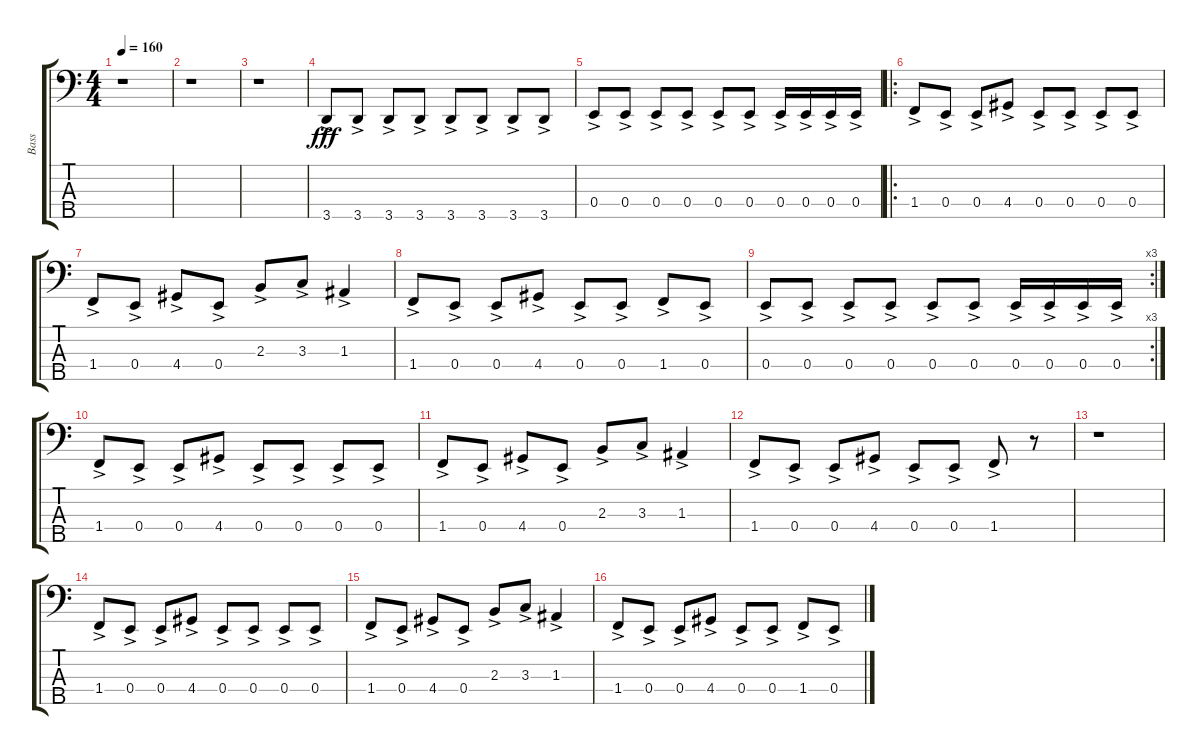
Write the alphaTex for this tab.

\track ("Bass" "Bass") {instrument electricbasspick}
\staff {score tabs}
\tuning (G2 D2 A1 E1 B0) {hide}
\ts (4 4)
\tempo 160
\clef f4
\ks c
r.1{dy fff} |
r.1 |
r.1 |
3.5{ac}.8 3.5{ac}.8 3.5{ac}.8 3.5{ac}.8 3.5{ac}.8 3.5{ac}.8 3.5{ac}.8 3.5{ac}.8 |
0.4{ac}.8 0.4{ac}.8 0.4{ac}.8 0.4{ac}.8 0.4{ac}.8 0.4{ac}.8 0.4{ac}.16 0.4{ac}.16 0.4{ac}.16 0.4{ac}.16 |
\ro
1.4{ac}.8 0.4{ac}.8 0.4{ac}.8 4.4{ac}.8 0.4{ac}.8 0.4{ac}.8 0.4{ac}.8 0.4{ac}.8 |
1.4{ac}.8 0.4{ac}.8 4.4{ac}.8 0.4{ac}.8 2.3{ac}.8 3.3{ac}.8 1.3{ac}.4 |
1.4{ac}.8 0.4{ac}.8 0.4{ac}.8 4.4{ac}.8 0.4{ac}.8 0.4{ac}.8 1.4{ac}.8 0.4{ac}.8 |
\rc 3
0.4{ac}.8 0.4{ac}.8 0.4{ac}.8 0.4{ac}.8 0.4{ac}.8 0.4{ac}.8 0.4{ac}.16 0.4{ac}.16 0.4{ac}.16 0.4{ac}.16 |
1.4{ac}.8 0.4{ac}.8 0.4{ac}.8 4.4{ac}.8 0.4{ac}.8 0.4{ac}.8 0.4{ac}.8 0.4{ac}.8 |
1.4{ac}.8 0.4{ac}.8 4.4{ac}.8 0.4{ac}.8 2.3{ac}.8 3.3{ac}.8 1.3{ac}.4 |
1.4{ac}.8 0.4{ac}.8 0.4{ac}.8 4.4{ac}.8 0.4{ac}.8 0.4{ac}.8 1.4{ac}.8 r.8 |
r.1 |
1.4{ac}.8 0.4{ac}.8 0.4{ac}.8 4.4{ac}.8 0.4{ac}.8 0.4{ac}.8 0.4{ac}.8 0.4{ac}.8 |
1.4{ac}.8 0.4{ac}.8 4.4{ac}.8 0.4{ac}.8 2.3{ac}.8 3.3{ac}.8 1.3{ac}.4 |
1.4{ac}.8 0.4{ac}.8 0.4{ac}.8 4.4{ac}.8 0.4{ac}.8 0.4{ac}.8 1.4{ac}.8 0.4{ac}.8
